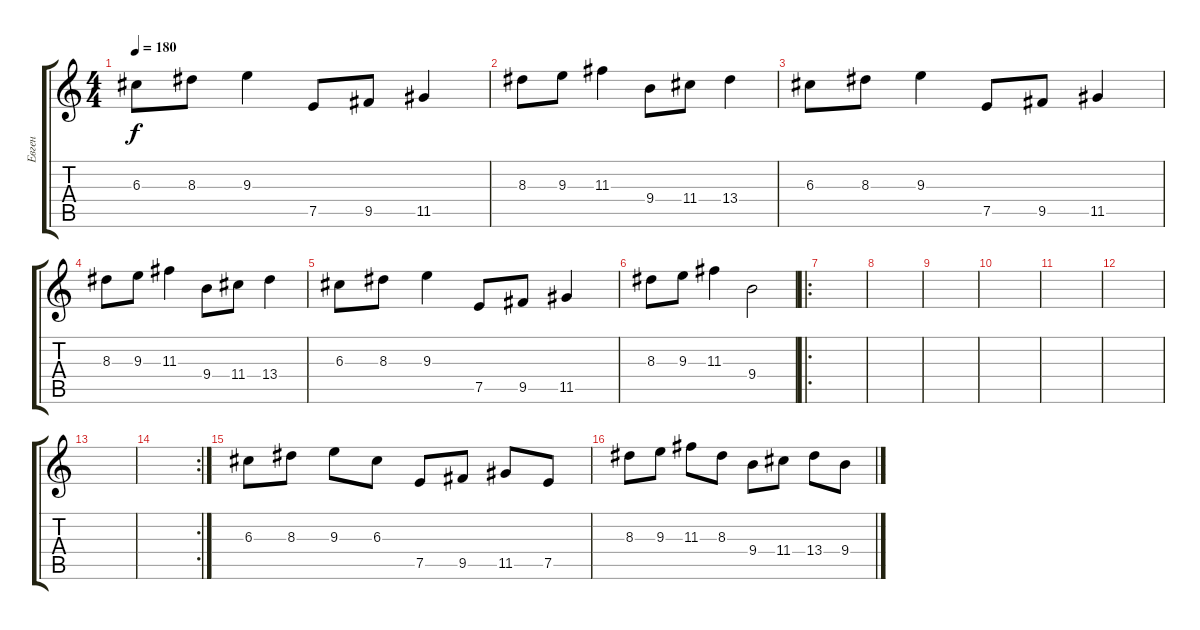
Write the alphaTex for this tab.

\track ("Евген" "Евген") {instrument distortionguitar}
\staff {score tabs}
\tuning (E4 B3 G3 D3 A2 E2) {hide}
\ts (4 4)
\tempo 180
\clef g2
\ks c
6.3.8{dy f} 8.3.8 9.3.4 7.5.8 9.5.8 11.5.4 |
8.3.8 9.3.8 11.3.4 9.4.8 11.4.8 13.4.4 |
6.3.8 8.3.8 9.3.4 7.5.8 9.5.8 11.5.4 |
8.3.8 9.3.8 11.3.4 9.4.8 11.4.8 13.4.4 |
6.3.8 8.3.8 9.3.4 7.5.8 9.5.8 11.5.4 |
8.3.8 9.3.8 11.3.4 9.4.2 |
\ro
|
|
|
|
|
|
|
\rc 2
|
6.3.8 8.3.8 9.3.8 6.3.8 7.5.8 9.5.8 11.5.8 7.5.8 |
8.3.8 9.3.8 11.3.8 8.3.8 9.4.8 11.4.8 13.4.8 9.4.8
